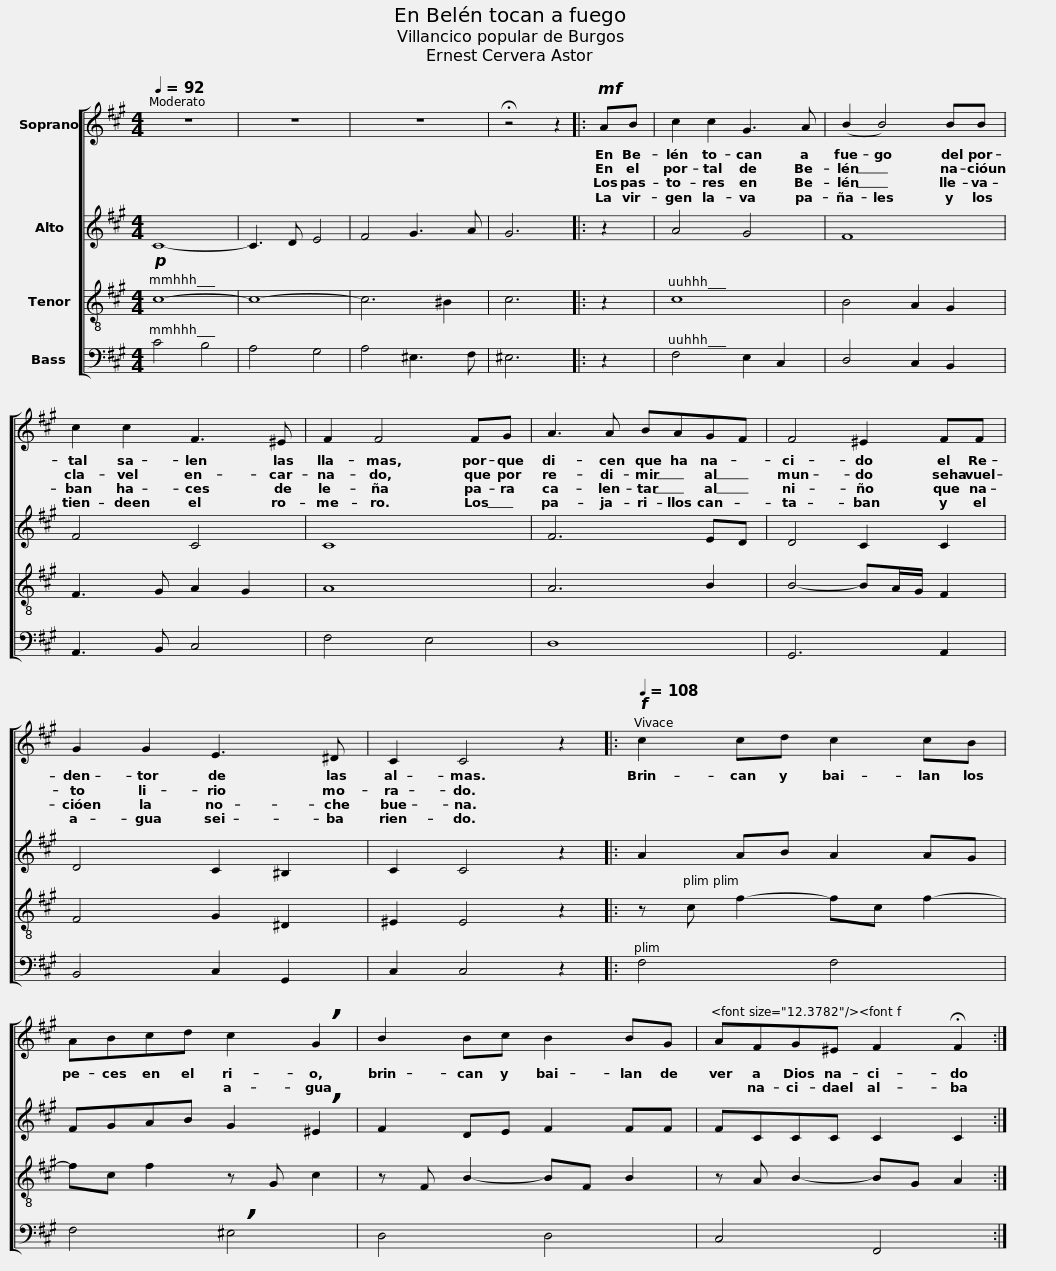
X:1
%%score [ 1 2 3 4 ]
L:1/8
Q:1/4=92
M:4/4
I:linebreak $
K:A
V:1 treble
V:2 treble
V:3 treble-8
V:4 bass
V:1
 z8 | z8 | z8 | !fermata!z4 z2 |:!mf! AB | %5
 c2 c2 G3 A |$ (B2 B4) BB | c2 c2 F3 ^E | F2 F4 FG | A3 A BAGF |$ %10
 F4 ^E2 FF | G2 G2 E3 ^D | C2 C4 z2 |:!f![Q:1/4=108] c2 cd c2 cB |$ ABcd c2 !breath!G2 | %15
 B2 Bc B2 BG | AFG^E F2 !fermata!F2 :| %17
V:2
!p! C8- | C3 D E4 | F4 G3 A | G6 |: z2 | %5
 A4 G4 |$ F8 | F4 C4 | C8 | F6 ED |$ %10
 D4 C2 C2 | D4 C2 ^B,2 | C2 C4 z2 |: A2 AB A2 AG |$ FGAB G2 !breath!^E2 | %15
 F2 DE F2 FF | FCCC C2 C2 :| %17
V:3
 c8- | c8- | c6 ^B2 | c6 |: z2 | %5
 c8 |$ B4 A2 G2 | F3 G A2 G2 | A8 | A6 B2 |$ %10
 B4- BA/G/ F2 | F4 G2 ^D2 | ^E2 E4 z2 |: z c f2- fc f2- |$ fc f2 z G c2 | %15
 z F B2- BF B2 | z A B2- BG A2 :| %17
V:4
 C4 B,4 | A,4 G,4 | A,4 ^E,3 F, | ^E,6 |: z2 | %5
 F,4 E,2 C,2 |$ D,4 C,2 B,,2 | A,,3 B,, C,4 | F,4 E,4 | D,8 |$ %10
 G,,6 A,,2 | B,,4 C,2 G,,2 | C,2 C,4 z2 |: F,4 F,4 |$ F,4 !breath!^E,4 | %15
 D,4 D,4 | C,4 F,,4 :| %17
